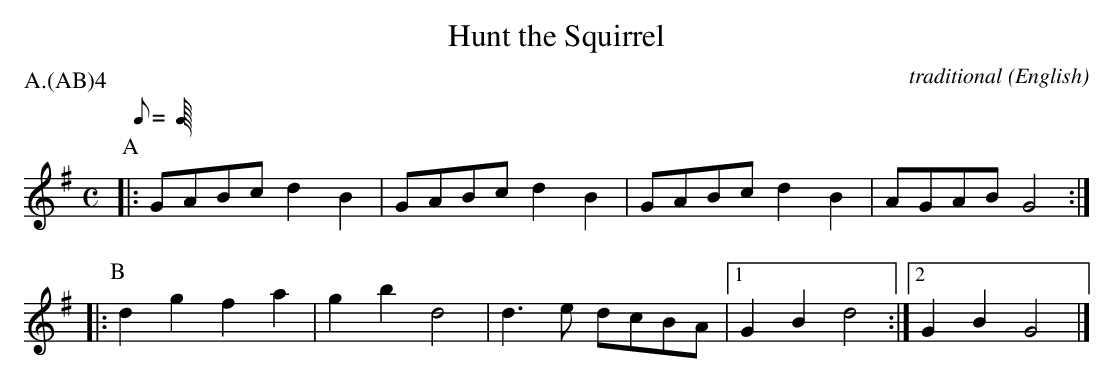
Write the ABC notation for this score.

X:1
T:Hunt the Squirrel
C:traditional
M:C
L:1/8
O:English
P:A.(AB)4
K:G major
Q:C3=76
P:A
|: GABc d2 B2 | GABc d2 B2 | GABc d2 B2 | AGAB G4 ::
P:B
d2 g2 f2 a2 | g2 b2 d4 | d3 e dcBA |1 G2 B2 d4 :|2 G2 B2 G4 |]
